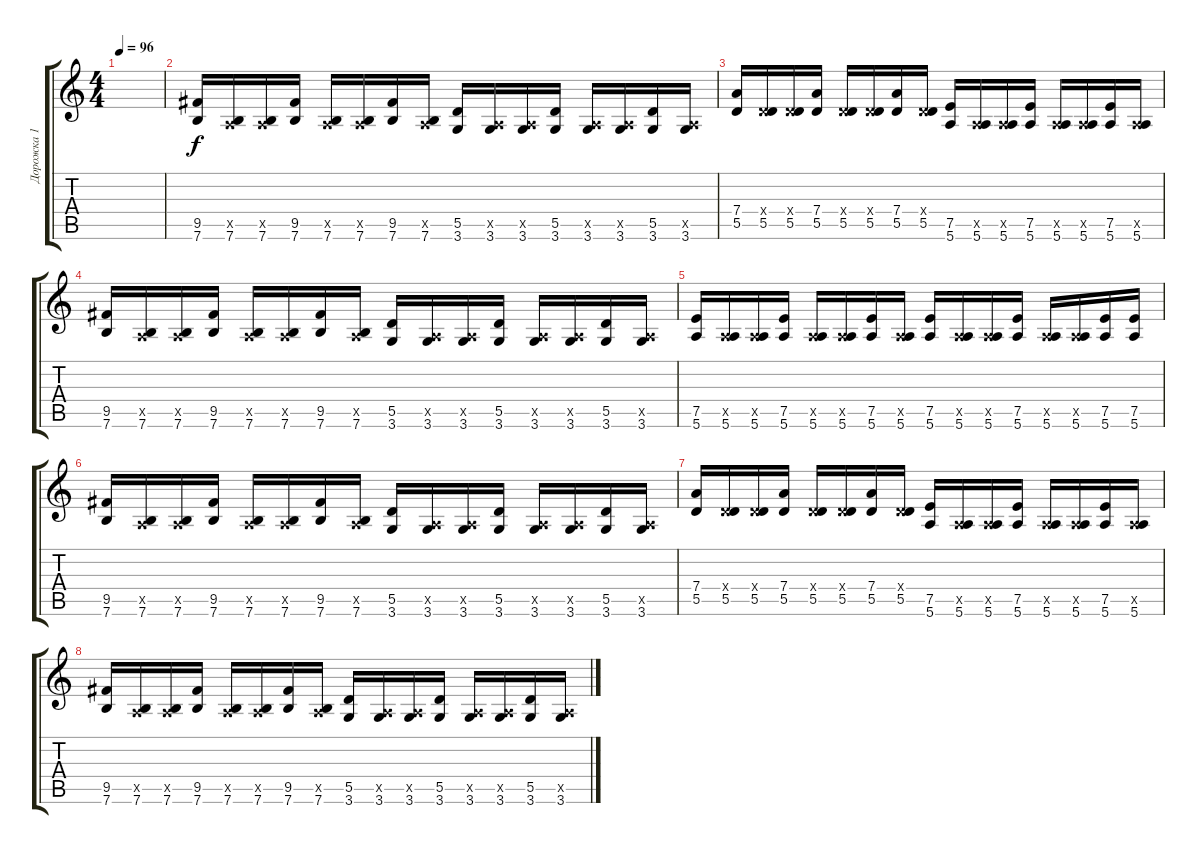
\track ("Дорожка 1" "Дорожка 1") {instrument overdrivenguitar}
\staff {score tabs}
\tuning (E4 B3 G3 D3 A2 E2) {hide}
\ts (4 4)
\tempo 96
\clef g2
\ks c
|
(9.5 7.6).16 (0.5{x} 7.6).16 (0.5{x} 7.6).16 (9.5 7.6).16 (0.5{x} 7.6).16 (0.5{x} 7.6).16 (9.5 7.6).16 (0.5{x} 7.6).16 (5.5 3.6).16 (0.5{x} 3.6).16 (0.5{x} 3.6).16 (5.5 3.6).16 (0.5{x} 3.6).16 (0.5{x} 3.6).16 (5.5 3.6).16 (0.5{x} 3.6).16 |
(7.4 5.5).16 (0.4{x} 5.5).16 (0.4{x} 5.5).16 (7.4 5.5).16 (0.4{x} 5.5).16 (0.4{x} 5.5).16 (7.4 5.5).16 (0.4{x} 5.5).16 (7.5 5.6).16 (0.5{x} 5.6).16 (0.5{x} 5.6).16 (7.5 5.6).16 (0.5{x} 5.6).16 (0.5{x} 5.6).16 (7.5 5.6).16 (0.5{x} 5.6).16 |
(9.5 7.6).16 (0.5{x} 7.6).16 (0.5{x} 7.6).16 (9.5 7.6).16 (0.5{x} 7.6).16 (0.5{x} 7.6).16 (9.5 7.6).16 (0.5{x} 7.6).16 (5.5 3.6).16 (0.5{x} 3.6).16 (0.5{x} 3.6).16 (5.5 3.6).16 (0.5{x} 3.6).16 (0.5{x} 3.6).16 (5.5 3.6).16 (0.5{x} 3.6).16 |
(7.5 5.6).16 (0.5{x} 5.6).16 (0.5{x} 5.6).16 (7.5 5.6).16 (0.5{x} 5.6).16 (0.5{x} 5.6).16 (7.5 5.6).16 (0.5{x} 5.6).16 (7.5 5.6).16 (0.5{x} 5.6).16 (0.5{x} 5.6).16 (7.5 5.6).16 (0.5{x} 5.6).16 (0.5{x} 5.6).16 (7.5 5.6).16 (7.5 5.6).16 |
(9.5 7.6).16 (0.5{x} 7.6).16 (0.5{x} 7.6).16 (9.5 7.6).16 (0.5{x} 7.6).16 (0.5{x} 7.6).16 (9.5 7.6).16 (0.5{x} 7.6).16 (5.5 3.6).16 (0.5{x} 3.6).16 (0.5{x} 3.6).16 (5.5 3.6).16 (0.5{x} 3.6).16 (0.5{x} 3.6).16 (5.5 3.6).16 (0.5{x} 3.6).16 |
(7.4 5.5).16 (0.4{x} 5.5).16 (0.4{x} 5.5).16 (7.4 5.5).16 (0.4{x} 5.5).16 (0.4{x} 5.5).16 (7.4 5.5).16 (0.4{x} 5.5).16 (7.5 5.6).16 (0.5{x} 5.6).16 (0.5{x} 5.6).16 (7.5 5.6).16 (0.5{x} 5.6).16 (0.5{x} 5.6).16 (7.5 5.6).16 (0.5{x} 5.6).16 |
(9.5 7.6).16 (0.5{x} 7.6).16 (0.5{x} 7.6).16 (9.5 7.6).16 (0.5{x} 7.6).16 (0.5{x} 7.6).16 (9.5 7.6).16 (0.5{x} 7.6).16 (5.5 3.6).16 (0.5{x} 3.6).16 (0.5{x} 3.6).16 (5.5 3.6).16 (0.5{x} 3.6).16 (0.5{x} 3.6).16 (5.5 3.6).16 (0.5{x} 3.6).16
